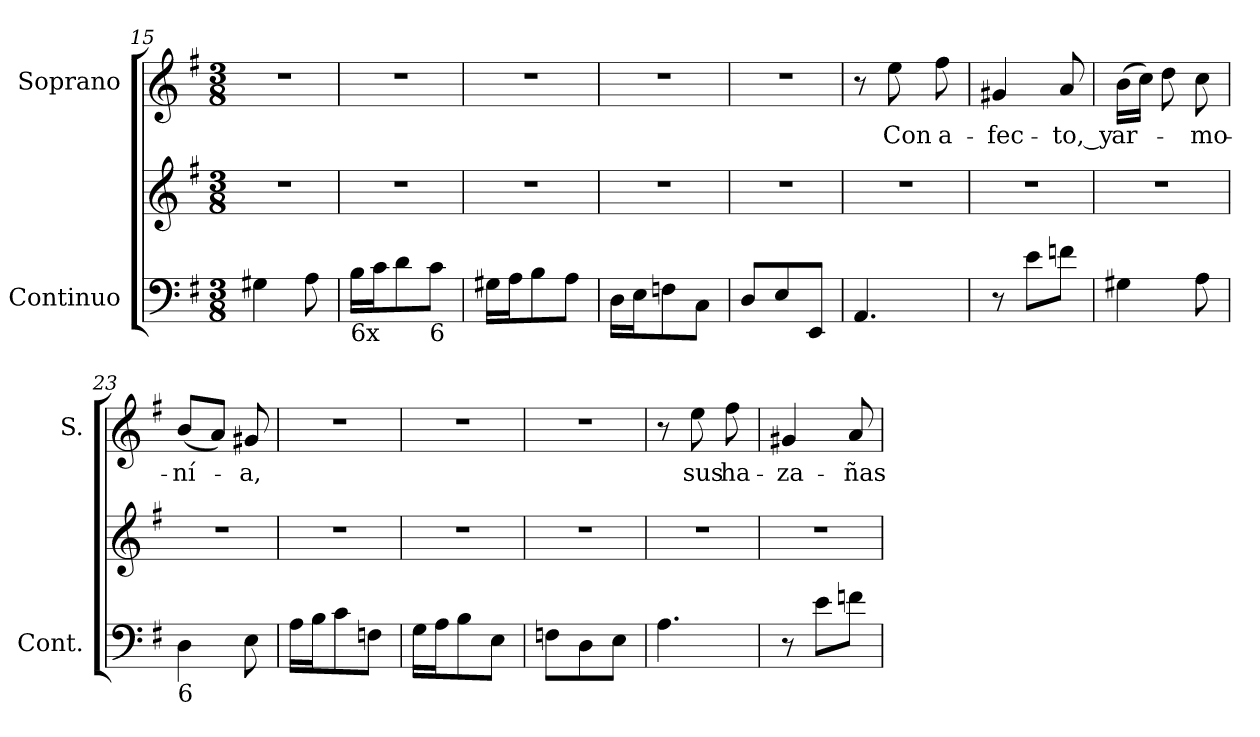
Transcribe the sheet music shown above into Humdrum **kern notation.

**kern	**kern	**kern	**text
*part2	*part2	*part1	*part1
*staff3	*staff2	*staff1	*staff1
*I"Continuo	*	*I"Soprano	*
*I'Cont.	*	*I'S.	*
*clefF4	*clefG2	*clefG2	*
*k[f#]	*k[f#]	*k[f#]	*
*G:	*G:	*G:	*
*M3/8	*M3/8	*M3/8	*
=15	=15	=15	=15
!	!LO:N:vis=1	!LO:N:vis=1	!
4G#Xi\	4.r	4.r	.
8Ai\	.	.	.
=16	=16	=16	=16
!LO:TX:b:t=6x	!	!	!
!	!LO:N:vis=1	!LO:N:vis=1	!
16Bi\LL	4.r	4.r	.
16ci\J	.	.	.
8di\	.	.	.
!LO:TX:b:t=6	!	!	!
8ci\J	.	.	.
=17	=17	=17	=17
!	!LO:N:vis=1	!LO:N:vis=1	!
16G#Xi\LL	4.r	4.r	.
16Ai\J	.	.	.
8Bi\	.	.	.
8Ai\J	.	.	.
=18	=18	=18	=18
!	!LO:N:vis=1	!LO:N:vis=1	!
16Di\LL	4.r	4.r	.
16Ei\J	.	.	.
8Fni\	.	.	.
8Ci\J	.	.	.
=19	=19	=19	=19
!	!LO:N:vis=1	!LO:N:vis=1	!
8Di/L	4.r	4.r	.
8Ei/	.	.	.
8EEi/J	.	.	.
!!LO:LB:g=z
=20	=20	=20	=20
!	!LO:N:vis=1	!	!
4.AAi/	4.r	8r	.
!	!	!	!LO:LY:b:color=#000000
.	.	8eei\	Con
!	!	!	!LO:LY:b:color=#000000
.	.	8ff#i\	a-
=21	=21	=21	=21
!	!LO:N:vis=1	!	!
!	!	!	!LO:LY:b:color=#000000
8r	4.r	4g#Xi/	-fec-
8ei\L	.	.	.
!	!	!	!LO:LY:b:color=#000000
8fni\J	.	8ai/	-to,_y
=22	=22	=22	=22
!	!LO:N:vis=1	!	!
!	!	!	!LO:LY:b:color=#000000
4G#Xi\	4.r	(16bi\LL	ar-
.	.	16cci\JJ)	.
.	.	8ddi\	.
!	!	!	!LO:LY:b:color=#000000
8Ai\	.	8cci\	-mo-
=23	=23	=23	=23
!	!LO:N:vis=1	!	!
!LO:TX:b:t=6	!	!	!
!	!	!	!LO:LY:b:color=#000000
4Di\	4.r	(8bi/L	-ní-
.	.	8ai/J)	.
!	!	!	!LO:LY:b:color=#000000
8Ei\	.	8g#Xi/	-a,
=24	=24	=24	=24
!	!LO:N:vis=1	!LO:N:vis=1	!
16Ai\LL	4.r	4.r	.
16Bi\J	.	.	.
8ci\	.	.	.
8Fni\J	.	.	.
=25	=25	=25	=25
!	!LO:N:vis=1	!LO:N:vis=1	!
16Gi\LL	4.r	4.r	.
16Ai\J	.	.	.
8Bi\	.	.	.
8Ei\J	.	.	.
=26	=26	=26	=26
!	!LO:N:vis=1	!LO:N:vis=1	!
8Fni\L	4.r	4.r	.
8Di\	.	.	.
8Ei\J	.	.	.
=27	=27	=27	=27
!	!LO:N:vis=1	!	!
4.Ai\	4.r	8r	.
!	!	!	!LO:LY:b:color=#000000
.	.	8eei\	sus
!	!	!	!LO:LY:b:color=#000000
.	.	8ff#i\	ha-
=28	=28	=28	=28
!	!LO:N:vis=1	!	!
!	!	!	!LO:LY:b:color=#000000
8r	4.r	4g#Xi/	-za-
8ei\L	.	.	.
!	!	!	!LO:LY:b:color=#000000
8fni\J	.	8ai/	-ñas
=	=	=	=
*-	*-	*-	*-
